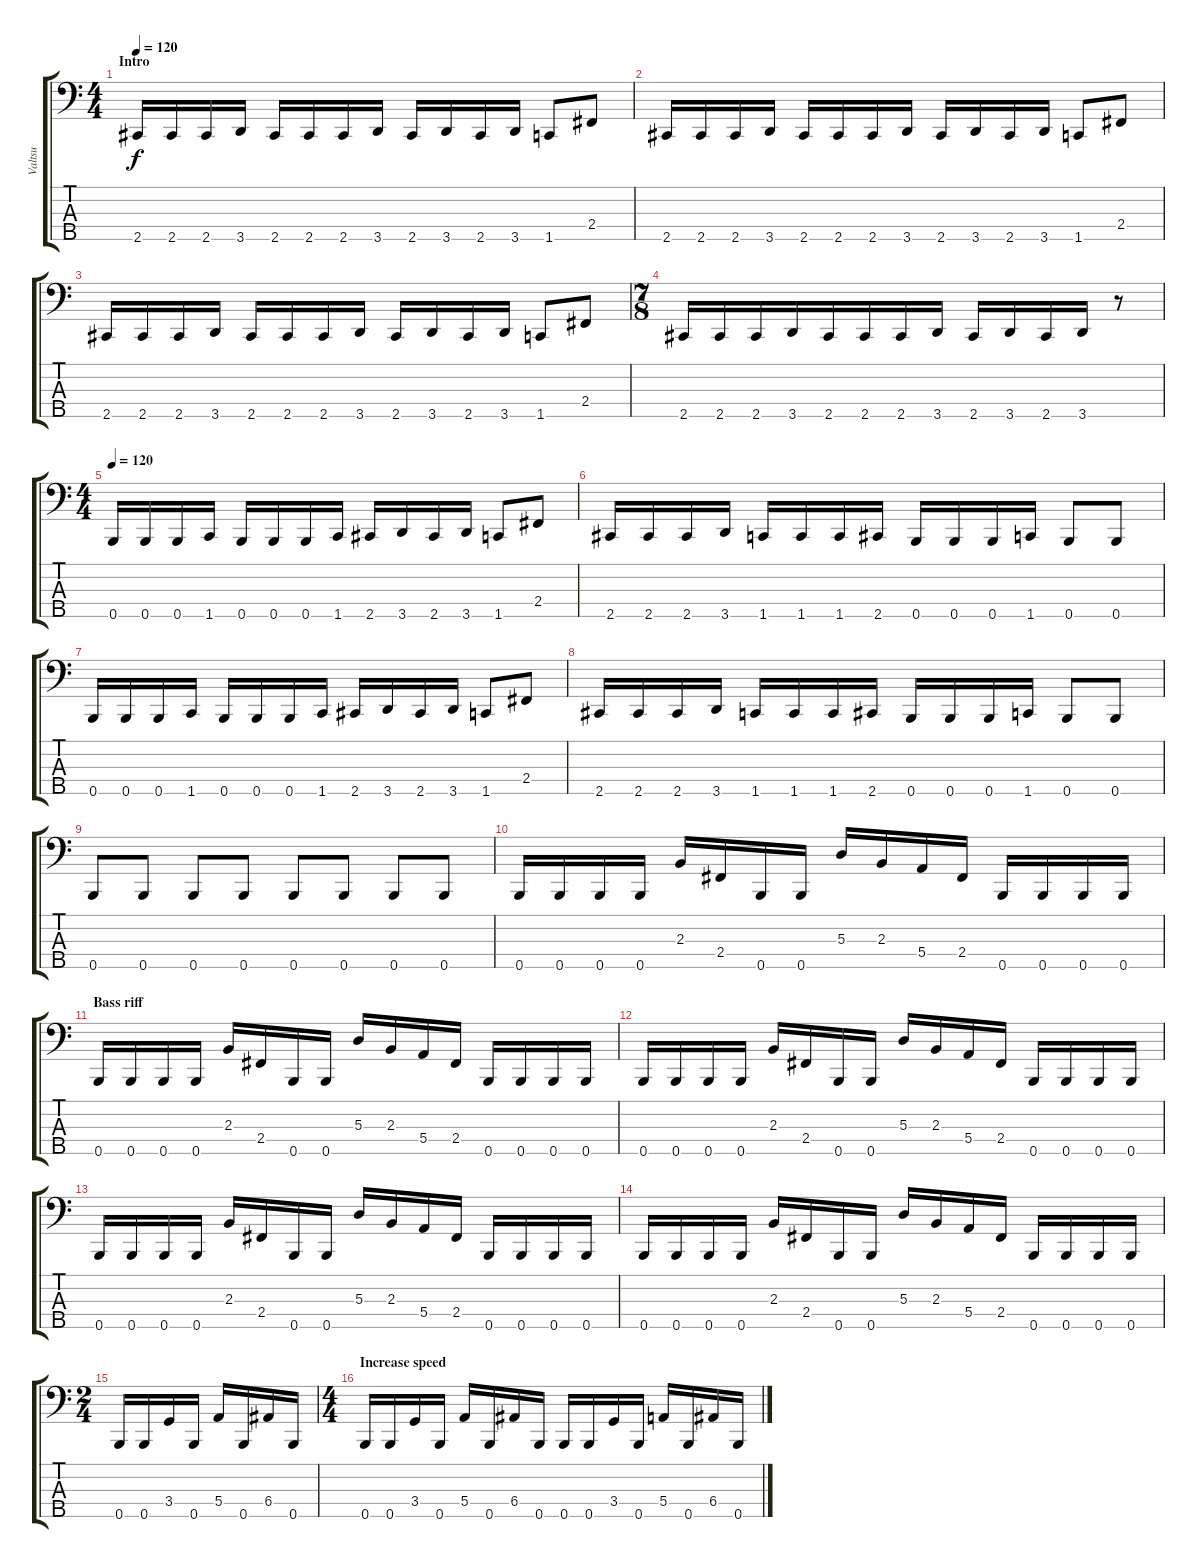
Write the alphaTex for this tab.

\track ("Valtsu" "Valtsu") {instrument electricbasspick}
\staff {score tabs}
\tuning (G2 D2 A1 E1 B0) {hide}
\ts (4 4)
\section ("" "Intro")
\tempo 120
\tempo 100
\tempo 120
\clef f4
\ks c
2.5.16{dy f instrument electricbasspick} 2.5.16 2.5.16 3.5.16 2.5.16 2.5.16 2.5.16 3.5.16 2.5.16 3.5.16 2.5.16 3.5.16 1.5.8 2.4.8 |
2.5.16 2.5.16 2.5.16 3.5.16 2.5.16 2.5.16 2.5.16 3.5.16 2.5.16 3.5.16 2.5.16 3.5.16 1.5.8 2.4.8 |
2.5.16 2.5.16 2.5.16 3.5.16 2.5.16 2.5.16 2.5.16 3.5.16 2.5.16 3.5.16 2.5.16 3.5.16 1.5.8 2.4.8 |
\ts (7 8)
2.5.16 2.5.16 2.5.16 3.5.16 2.5.16 2.5.16 2.5.16 3.5.16 2.5.16 3.5.16 2.5.16 3.5.16 r.8 |
\ts (4 4)
\tempo 120
0.5.16 0.5.16 0.5.16 1.5.16 0.5.16 0.5.16 0.5.16 1.5.16 2.5.16 3.5.16 2.5.16 3.5.16 1.5.8 2.4.8 |
2.5.16 2.5.16 2.5.16 3.5.16 1.5.16 1.5.16 1.5.16 2.5.16 0.5.16 0.5.16 0.5.16 1.5.16 0.5.8 0.5.8 |
0.5.16 0.5.16 0.5.16 1.5.16 0.5.16 0.5.16 0.5.16 1.5.16 2.5.16 3.5.16 2.5.16 3.5.16 1.5.8 2.4.8 |
2.5.16 2.5.16 2.5.16 3.5.16 1.5.16 1.5.16 1.5.16 2.5.16 0.5.16 0.5.16 0.5.16 1.5.16 0.5.8 0.5.8 |
0.5.8 0.5.8 0.5.8 0.5.8 0.5.8 0.5.8 0.5.8 0.5.8 |
0.5.16 0.5.16 0.5.16 0.5.16 2.3.16 2.4.16 0.5.16 0.5.16 5.3.16 2.3.16 5.4.16 2.4.16 0.5.16 0.5.16 0.5.16 0.5.16 |
\section ("" "Bass riff")
0.5.16 0.5.16 0.5.16 0.5.16 2.3.16 2.4.16 0.5.16 0.5.16 5.3.16 2.3.16 5.4.16 2.4.16 0.5.16 0.5.16 0.5.16 0.5.16 |
0.5.16 0.5.16 0.5.16 0.5.16 2.3.16 2.4.16 0.5.16 0.5.16 5.3.16 2.3.16 5.4.16 2.4.16 0.5.16 0.5.16 0.5.16 0.5.16 |
0.5.16 0.5.16 0.5.16 0.5.16 2.3.16 2.4.16 0.5.16 0.5.16 5.3.16 2.3.16 5.4.16 2.4.16 0.5.16 0.5.16 0.5.16 0.5.16 |
0.5.16 0.5.16 0.5.16 0.5.16 2.3.16 2.4.16 0.5.16 0.5.16 5.3.16 2.3.16 5.4.16 2.4.16 0.5.16 0.5.16 0.5.16 0.5.16 |
\ts (2 4)
0.5.16 0.5.16 3.4.16 0.5.16 5.4.16 0.5.16 6.4.16 0.5.16 |
\ts (4 4)
\section ("" "Increase speed")
0.5.16 0.5.16 3.4.16 0.5.16 5.4.16 0.5.16 6.4.16 0.5.16 0.5.16 0.5.16 3.4.16 0.5.16 5.4.16 0.5.16 6.4.16 0.5.16
